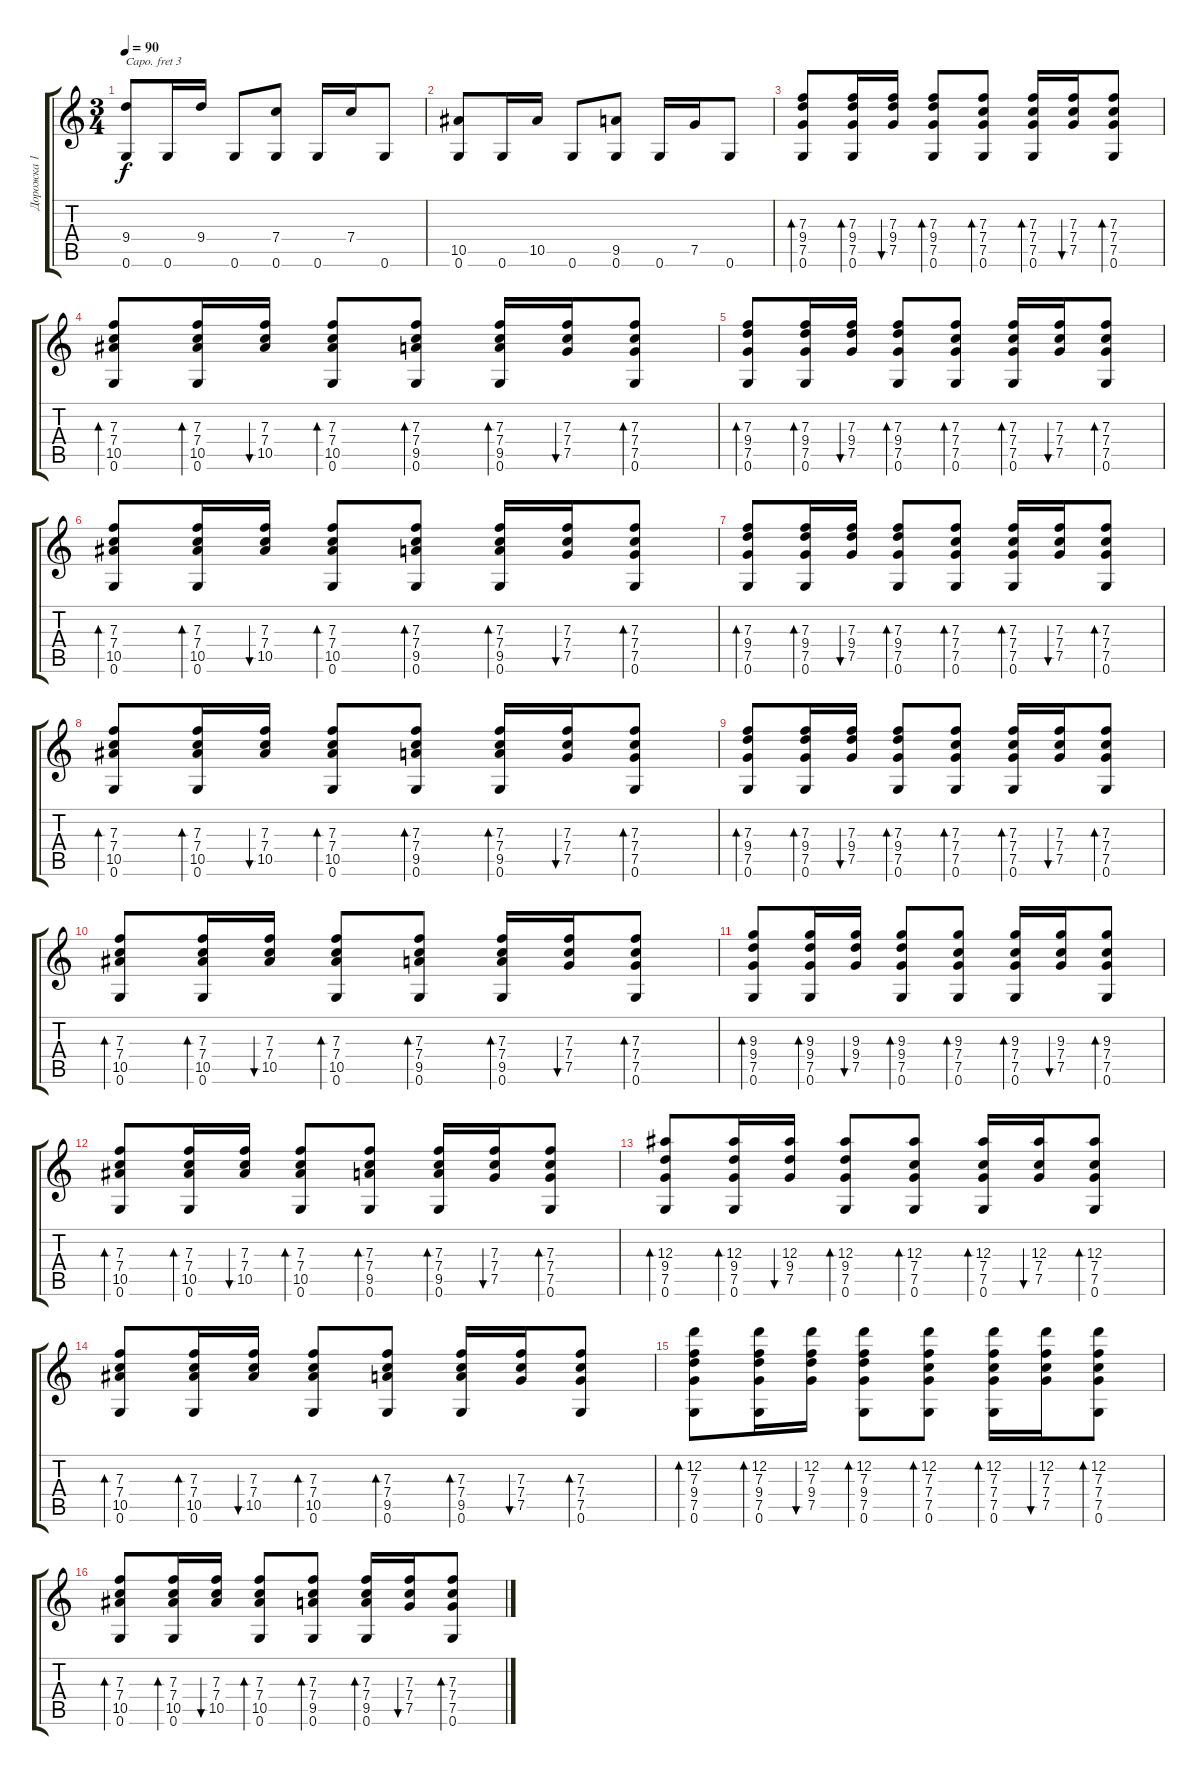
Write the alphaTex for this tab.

\track ("Дорожка 1" "Дорожка 1") {instrument acousticguitarsteel}
\staff {score tabs}
\capo 3
\tuning (E4 B3 G3 D3 A2 E2) {hide}
\ts (3 4)
\tempo 90
\clef g2
\ks c
(9.4 0.6).8{dy f} 0.6.16 9.4.16 0.6.8 (7.4 0.6).8 0.6.16 7.4.16 0.6.8 |
(10.5 0.6).8 0.6.16 10.5.16 0.6.8 (9.5 0.6).8 0.6.16 7.5.16 0.6.8 |
(7.3 9.4 7.5 0.6).8{bd 60} (7.3 9.4 7.5 0.6).16{bd 60} (7.3 9.4 7.5).16{bu 60} (7.3 9.4 7.5 0.6).8{bd 60} (7.3 7.4 7.5 0.6).8{bd 60} (7.3 7.4 7.5 0.6).16{bd 60} (7.3 7.4 7.5).16{bu 60} (7.3 7.4 7.5 0.6).8{bd 60} |
(7.3 7.4 10.5 0.6).8{bd 60} (7.3 7.4 10.5 0.6).16{bd 60} (7.3 7.4 10.5).16{bu 60} (7.3 7.4 10.5 0.6).8{bd 60} (7.3 7.4 9.5 0.6).8{bd 60} (7.3 7.4 9.5 0.6).16{bd 60} (7.3 7.4 7.5).16{bu 60} (7.3 7.4 7.5 0.6).8{bd 60} |
(7.3 9.4 7.5 0.6).8{bd 60} (7.3 9.4 7.5 0.6).16{bd 60} (7.3 9.4 7.5).16{bu 60} (7.3 9.4 7.5 0.6).8{bd 60} (7.3 7.4 7.5 0.6).8{bd 60} (7.3 7.4 7.5 0.6).16{bd 60} (7.3 7.4 7.5).16{bu 60} (7.3 7.4 7.5 0.6).8{bd 60} |
(7.3 7.4 10.5 0.6).8{bd 60} (7.3 7.4 10.5 0.6).16{bd 60} (7.3 7.4 10.5).16{bu 60} (7.3 7.4 10.5 0.6).8{bd 60} (7.3 7.4 9.5 0.6).8{bd 60} (7.3 7.4 9.5 0.6).16{bd 60} (7.3 7.4 7.5).16{bu 60} (7.3 7.4 7.5 0.6).8{bd 60} |
(7.3 9.4 7.5 0.6).8{bd 60} (7.3 9.4 7.5 0.6).16{bd 60} (7.3 9.4 7.5).16{bu 60} (7.3 9.4 7.5 0.6).8{bd 60} (7.3 7.4 7.5 0.6).8{bd 60} (7.3 7.4 7.5 0.6).16{bd 60} (7.3 7.4 7.5).16{bu 60} (7.3 7.4 7.5 0.6).8{bd 60} |
(7.3 7.4 10.5 0.6).8{bd 60} (7.3 7.4 10.5 0.6).16{bd 60} (7.3 7.4 10.5).16{bu 60} (7.3 7.4 10.5 0.6).8{bd 60} (7.3 7.4 9.5 0.6).8{bd 60} (7.3 7.4 9.5 0.6).16{bd 60} (7.3 7.4 7.5).16{bu 60} (7.3 7.4 7.5 0.6).8{bd 60} |
(7.3 9.4 7.5 0.6).8{bd 60} (7.3 9.4 7.5 0.6).16{bd 60} (7.3 9.4 7.5).16{bu 60} (7.3 9.4 7.5 0.6).8{bd 60} (7.3 7.4 7.5 0.6).8{bd 60} (7.3 7.4 7.5 0.6).16{bd 60} (7.3 7.4 7.5).16{bu 60} (7.3 7.4 7.5 0.6).8{bd 60} |
(7.3 7.4 10.5 0.6).8{bd 60} (7.3 7.4 10.5 0.6).16{bd 60} (7.3 7.4 10.5).16{bu 60} (7.3 7.4 10.5 0.6).8{bd 60} (7.3 7.4 9.5 0.6).8{bd 60} (7.3 7.4 9.5 0.6).16{bd 60} (7.3 7.4 7.5).16{bu 60} (7.3 7.4 7.5 0.6).8{bd 60} |
(9.3 9.4 7.5 0.6).8{bd 60} (9.3 9.4 7.5 0.6).16{bd 60} (9.3 9.4 7.5).16{bu 60} (9.3 9.4 7.5 0.6).8{bd 60} (9.3 7.4 7.5 0.6).8{bd 60} (9.3 7.4 7.5 0.6).16{bd 60} (9.3 7.4 7.5).16{bu 60} (9.3 7.4 7.5 0.6).8{bd 60} |
(7.3 7.4 10.5 0.6).8{bd 60} (7.3 7.4 10.5 0.6).16{bd 60} (7.3 7.4 10.5).16{bu 60} (7.3 7.4 10.5 0.6).8{bd 60} (7.3 7.4 9.5 0.6).8{bd 60} (7.3 7.4 9.5 0.6).16{bd 60} (7.3 7.4 7.5).16{bu 60} (7.3 7.4 7.5 0.6).8{bd 60} |
(12.3 9.4 7.5 0.6).8{bd 60} (12.3 9.4 7.5 0.6).16{bd 60} (12.3 9.4 7.5).16{bu 60} (12.3 9.4 7.5 0.6).8{bd 60} (12.3 7.4 7.5 0.6).8{bd 60} (12.3 7.4 7.5 0.6).16{bd 60} (12.3 7.4 7.5).16{bu 60} (12.3 7.4 7.5 0.6).8{bd 60} |
(7.3 7.4 10.5 0.6).8{bd 60} (7.3 7.4 10.5 0.6).16{bd 60} (7.3 7.4 10.5).16{bu 60} (7.3 7.4 10.5 0.6).8{bd 60} (7.3 7.4 9.5 0.6).8{bd 60} (7.3 7.4 9.5 0.6).16{bd 60} (7.3 7.4 7.5).16{bu 60} (7.3 7.4 7.5 0.6).8{bd 60} |
(12.2 7.3 9.4 7.5 0.6).8{bd 60} (12.2 7.3 9.4 7.5 0.6).16{bd 60} (12.2 7.3 9.4 7.5).16{bu 60} (12.2 7.3 9.4 7.5 0.6).8{bd 60} (12.2 7.3 7.4 7.5 0.6).8{bd 60} (12.2 7.3 7.4 7.5 0.6).16{bd 60} (12.2 7.3 7.4 7.5).16{bu 60} (12.2 7.3 7.4 7.5 0.6).8{bd 60} |
(7.3 7.4 10.5 0.6).8{bd 60} (7.3 7.4 10.5 0.6).16{bd 60} (7.3 7.4 10.5).16{bu 60} (7.3 7.4 10.5 0.6).8{bd 60} (7.3 7.4 9.5 0.6).8{bd 60} (7.3 7.4 9.5 0.6).16{bd 60} (7.3 7.4 7.5).16{bu 60} (7.3 7.4 7.5 0.6).8{bd 60}
